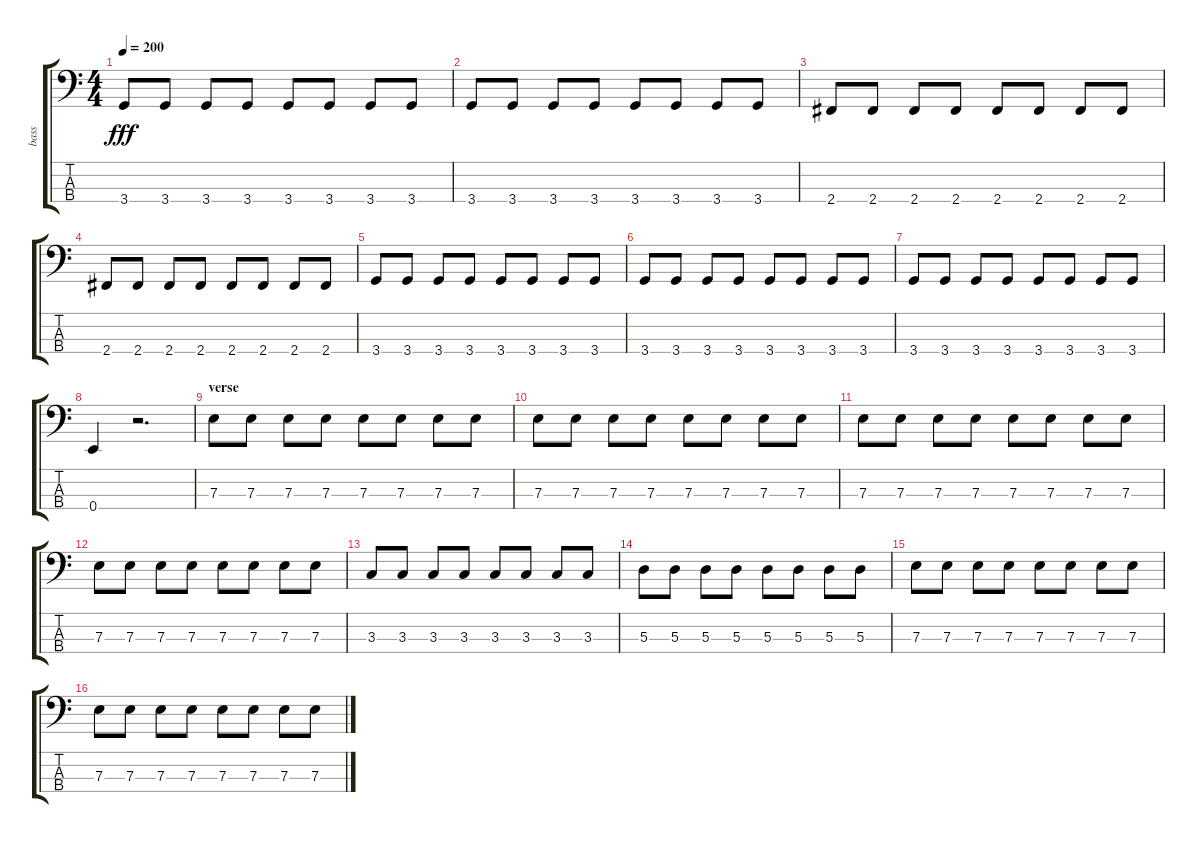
\track ("bass" "bass") {instrument electricbassfinger}
\staff {score tabs}
\tuning (G2 D2 A1 E1) {hide}
\ts (4 4)
\tempo 200
\clef f4
\ks c
3.4.8{dy fff} 3.4.8 3.4.8 3.4.8 3.4.8 3.4.8 3.4.8 3.4.8 |
3.4.8 3.4.8 3.4.8 3.4.8 3.4.8 3.4.8 3.4.8 3.4.8 |
2.4.8 2.4.8 2.4.8 2.4.8 2.4.8 2.4.8 2.4.8 2.4.8 |
2.4.8 2.4.8 2.4.8 2.4.8 2.4.8 2.4.8 2.4.8 2.4.8 |
3.4.8 3.4.8 3.4.8 3.4.8 3.4.8 3.4.8 3.4.8 3.4.8 |
3.4.8 3.4.8 3.4.8 3.4.8 3.4.8 3.4.8 3.4.8 3.4.8 |
3.4.8 3.4.8 3.4.8 3.4.8 3.4.8 3.4.8 3.4.8 3.4.8 |
0.4.4 r.2{d} |
\section ("" "verse")
7.3.8 7.3.8 7.3.8 7.3.8 7.3.8 7.3.8 7.3.8 7.3.8 |
7.3.8 7.3.8 7.3.8 7.3.8 7.3.8 7.3.8 7.3.8 7.3.8 |
7.3.8 7.3.8 7.3.8 7.3.8 7.3.8 7.3.8 7.3.8 7.3.8 |
7.3.8 7.3.8 7.3.8 7.3.8 7.3.8 7.3.8 7.3.8 7.3.8 |
3.3.8 3.3.8 3.3.8 3.3.8 3.3.8 3.3.8 3.3.8 3.3.8 |
5.3.8 5.3.8 5.3.8 5.3.8 5.3.8 5.3.8 5.3.8 5.3.8 |
7.3.8 7.3.8 7.3.8 7.3.8 7.3.8 7.3.8 7.3.8 7.3.8 |
7.3.8 7.3.8 7.3.8 7.3.8 7.3.8 7.3.8 7.3.8 7.3.8
